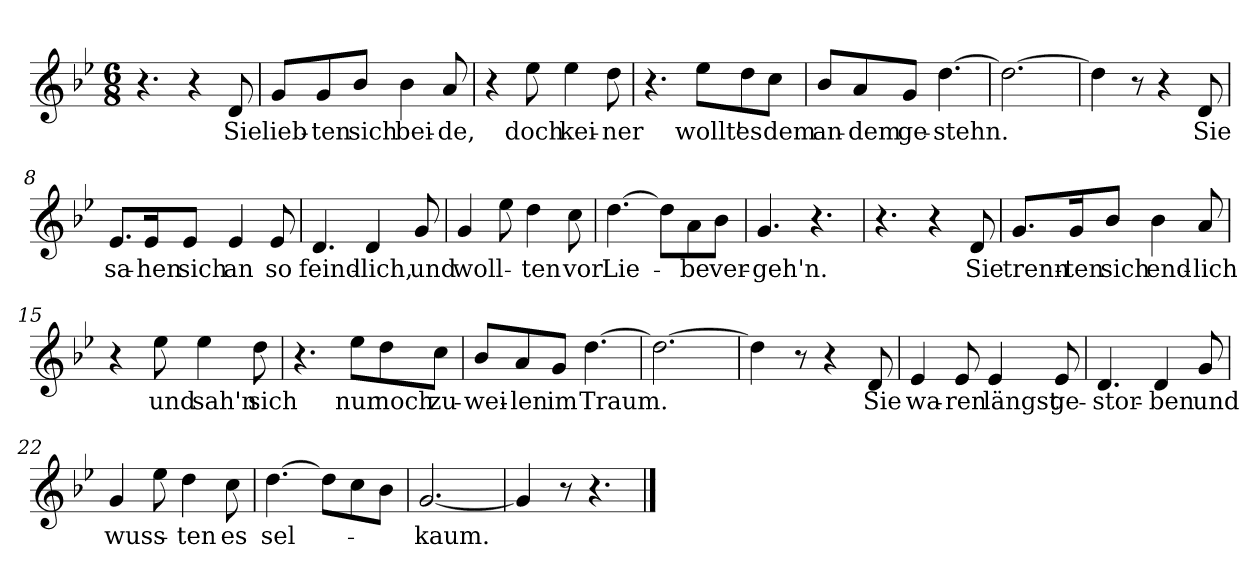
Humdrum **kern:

**kern	**text
*part1	*part1
*staff1	*staff1
*clefG2	*
*k[b-e-]	*
*M6/8	*
=1	=1
4.r	.
4r	.
!	!LO:LY:b
8d/	Sie
=2	=2
!	!LO:LY:b
8g/L	lieb-
!	!LO:LY:b
8g/	-ten
!	!LO:LY:b
8b-/J	sich
!	!LO:LY:b
4b-\	bei-
!	!LO:LY:b
8a/	-de,
=3	=3
4r	.
!	!LO:LY:b
8ee-\	doch
!	!LO:LY:b
4ee-\	kei-
!	!LO:LY:b
8dd\	-ner
=4	=4
4.r	.
!	!LO:LY:b
8ee-\L	wollt'
!	!LO:LY:b
8dd\	es
!	!LO:LY:b
8cc\J	dem
=5	=5
!	!LO:LY:b
8b-/L	an-
!	!LO:LY:b
8a/	-dem
!	!LO:LY:b
8g/J	ge-
!	!LO:LY:b
[4.dd\	-stehn.
=6	=6
2.dd\_	.
=7	=7
4dd\]	.
8r	.
4r	.
!	!LO:LY:b
8d/	Sie
!!LO:LB:g=z
=8	=8
!	!LO:LY:b
8.e-/L	sa-
!	!LO:LY:b
16e-/K	-hen
!	!LO:LY:b
8e-/J	sich
!	!LO:LY:b
4e-/	an
!	!LO:LY:b
8e-/	so
=9	=9
!	!LO:LY:b
4.d/	feind-
!	!LO:LY:b
4d/	-lich,
!	!LO:LY:b
8g/	und
=10	=10
!	!LO:LY:b
4g/	woll-
8ee-\	.
!	!LO:LY:b
4dd\	-ten
!	!LO:LY:b
8cc\	vor
=11	=11
!	!LO:LY:b
[4.dd\	Lie-
8dd\L]	.
!	!LO:LY:b
8a\	-be
!	!LO:LY:b
8b-\J	ver-
=12	=12
!	!LO:LY:b
4.g/	-geh'n.
4.r	.
=13	=13
4.r	.
4r	.
!	!LO:LY:b
8d/	Sie
=14	=14
!	!LO:LY:b
8.g/L	trenn-
!	!LO:LY:b
16g/K	-ten
!	!LO:LY:b
8b-/J	sich
!	!LO:LY:b
4b-\	end-
!	!LO:LY:b
8a/	-lich
!!LO:LB:g=z
=15	=15
4r	.
!	!LO:LY:b
8ee-\	und
!	!LO:LY:b
4ee-\	sah'n
!	!LO:LY:b
8dd\	sich
=16	=16
4.r	.
!	!LO:LY:b
8ee-\L	nur
!	!LO:LY:b
8dd\	noch
!	!LO:LY:b
8cc\J	zu-
=17	=17
!	!LO:LY:b
8b-/L	-wei-
!	!LO:LY:b
8a/	-len
!	!LO:LY:b
8g/J	im
!	!LO:LY:b
[4.dd\	Traum.
=18	=18
2.dd\_	.
=19	=19
4dd\]	.
8r	.
4r	.
!	!LO:LY:b
8d/	Sie
=20	=20
!	!LO:LY:b
4e-/	wa-
!	!LO:LY:b
8e-/	-ren
!	!LO:LY:b
4e-/	längst
!	!LO:LY:b
8e-/	ge-
=21	=21
!	!LO:LY:b
4.d/	stor-
!	!LO:LY:b
4d/	-ben
!	!LO:LY:b
8g/	und
=22	=22
!	!LO:LY:b
4g/	wuss-
8ee-\	.
!	!LO:LY:b
4dd\	-ten
!	!LO:LY:b
8cc\	es
!!LO:LB:g=z
=23	=23
!	!LO:LY:b
[4.dd\	sel-
8dd\L]	.
8cc\	.
8b-\J	.
=24	=24
!	!LO:LY:b
[2.g/	kaum.
=25	=25
4g/]	.
8r	.
4.r	.
==	==
*-	*-
